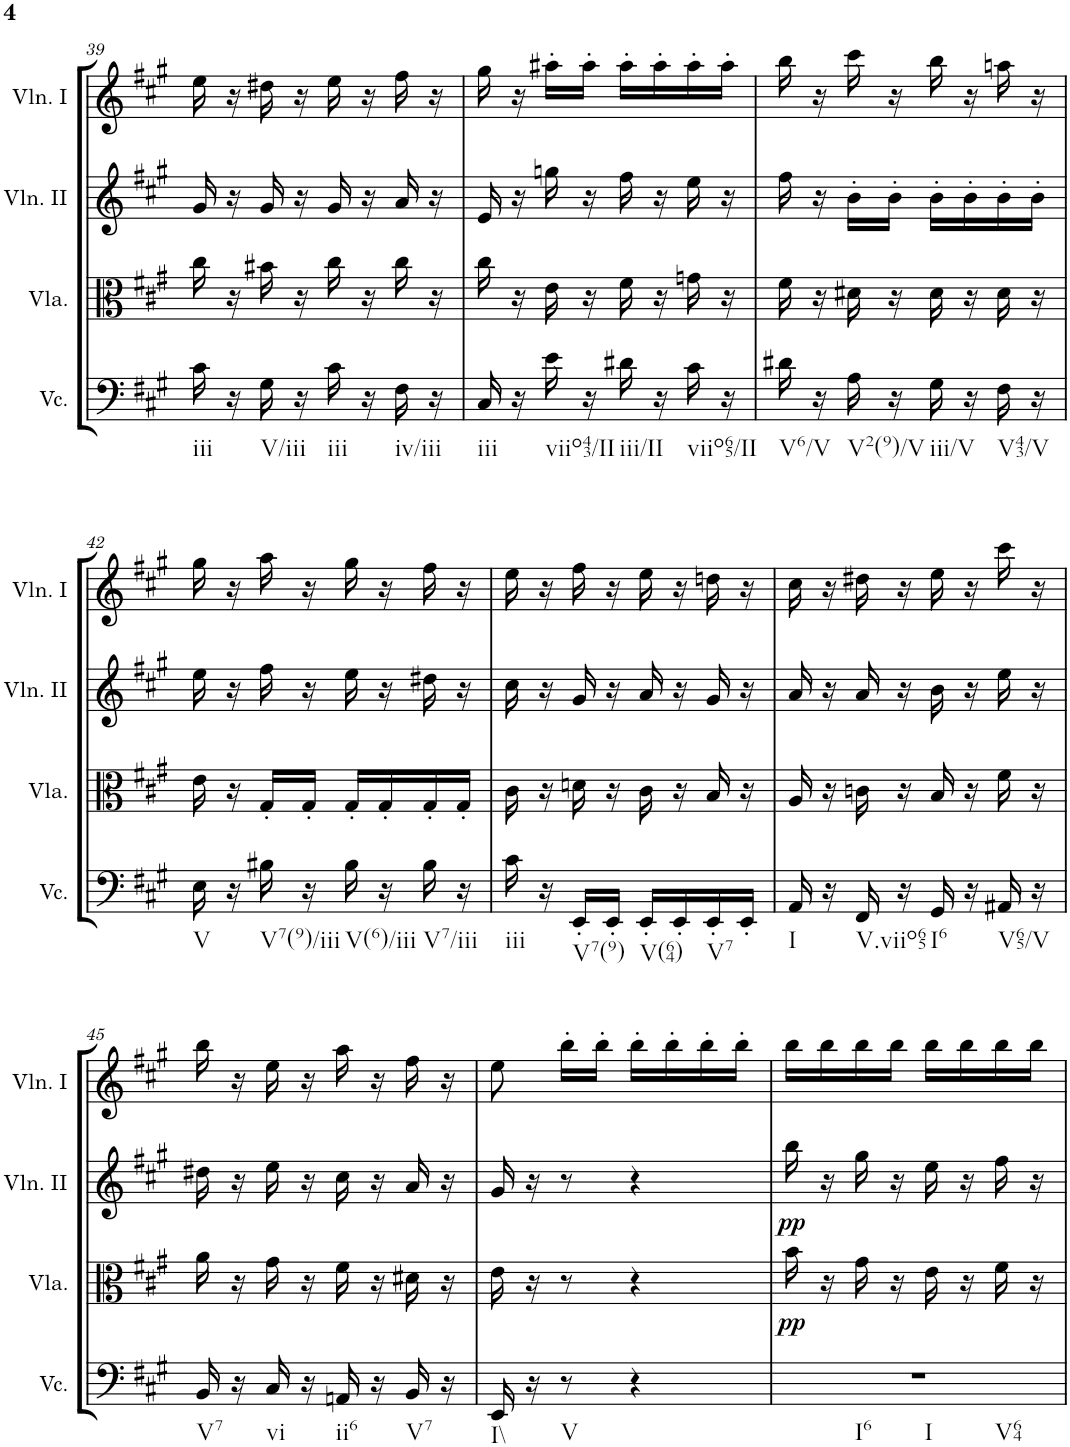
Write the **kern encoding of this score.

**kern	**kern	**dynam	**kern	**dynam	**kern
*part4	*part3	*part3	*part2	*part2	*part1
*staff4	*staff3	*staff3	*staff2	*staff2	*staff1
*I"Violoncello	*I"Viola	*	*I"Violino II	*	*I"Violino I
*I'Vc.	*I'Vla.	*	*I'Vln. II	*	*I'Vln. I
!!LO:PB:g=z
*clefF4	*clefC3	*	*clefG2	*	*clefG2
*k[f#c#g#]	*k[f#c#g#]	*	*k[f#c#g#]	*	*k[f#c#g#]
*A:	*A:	*	*A:	*	*A:
*M2/4	*M2/4	*	*M2/4	*	*M2/4
=39	=39	=39	=39	=39	=39
!LO:TX:b:t=iii	!	!	!	!	!
16c#\	16cc#\	.	16g#/	.	16ee\
16r	16r	.	16r	.	16r
!LO:TX:b:t=V/iii	!	!	!	!	!
16G#\	16b#X\	.	16g#/	.	16dd#X\
16r	16r	.	16r	.	16r
!LO:TX:b:t=iii	!	!	!	!	!
16c#\	16cc#\	.	16g#/	.	16ee\
16r	16r	.	16r	.	16r
!LO:TX:b:t=iv/iii	!	!	!	!	!
16F#\	16cc#\	.	16a/	.	16ff#\
16r	16r	.	16r	.	16r
=40	=40	=40	=40	=40	=40
!LO:TX:b:t=iii	!	!	!	!	!
16C#/	16cc#\	.	16e/	.	16gg#\
16r	16r	.	16r	.	16r
!LO:TX:b:t=viio43/II	!	!	!	!	!
16e\	16e\	.	16ggn\	.	16aa#X'\LL
16r	16r	.	16r	.	16aa#'\JJ
!LO:TX:b:t=iii/II	!	!	!	!	!
16d#X\	16f#\	.	16ff#\	.	16aa#'\LL
16r	16r	.	16r	.	16aa#'\
!LO:TX:b:t=viio65/II	!	!	!	!	!
16c#\	16gn\	.	16ee\	.	16aa#'\
16r	16r	.	16r	.	16aa#'\JJ
=41	=41	=41	=41	=41	=41
!LO:TX:b:t=V6/V	!	!	!	!	!
16d#X\	16f#\	.	16ff#\	.	16bb\
16r	16r	.	16r	.	16r
!LO:TX:b:t=V2(9)/V	!	!	!	!	!
16A\	16d#X\	.	16b'\LL	.	16ccc#\
16r	16r	.	16b'\JJ	.	16r
!LO:TX:b:t=iii/V	!	!	!	!	!
16G#\	16d#\	.	16b'\LL	.	16bb\
16r	16r	.	16b'\	.	16r
!LO:TX:b:t=V43/V	!	!	!	!	!
16F#\	16d#\	.	16b'\	.	16aan\
16r	16r	.	16b'\JJ	.	16r
!!LO:LB:g=z
=42	=42	=42	=42	=42	=42
!LO:TX:b:t=V	!	!	!	!	!
16E\	16e\	.	16ee\	.	16gg#\
16r	16r	.	16r	.	16r
!LO:TX:b:t=V7(9)/iii	!	!	!	!	!
16B#X\	16G#'/LL	.	16ff#\	.	16aa\
16r	16G#'/JJ	.	16r	.	16r
!LO:TX:b:t=V(6)/iii	!	!	!	!	!
16B#\	16G#'/LL	.	16ee\	.	16gg#\
16r	16G#'/	.	16r	.	16r
!LO:TX:b:t=V7/iii	!	!	!	!	!
16B#\	16G#'/	.	16dd#X\	.	16ff#\
16r	16G#'/JJ	.	16r	.	16r
=43	=43	=43	=43	=43	=43
!LO:TX:b:t=iii	!	!	!	!	!
16c#\	16c#\	.	16cc#\	.	16ee\
16r	16r	.	16r	.	16r
!LO:TX:b:t=V7(9)	!	!	!	!	!
16EE'/LL	16dn\	.	16g#/	.	16ff#\
16EE'/JJ	16r	.	16r	.	16r
!LO:TX:b:t=V(64)	!	!	!	!	!
16EE'/LL	16c#\	.	16a/	.	16ee\
16EE'/	16r	.	16r	.	16r
!LO:TX:b:t=V7	!	!	!	!	!
16EE'/	16B/	.	16g#/	.	16ddn\
16EE'/JJ	16r	.	16r	.	16r
=44	=44	=44	=44	=44	=44
!LO:TX:b:t=I	!	!	!	!	!
16AA/	16A/	.	16a/	.	16cc#\
16r	16r	.	16r	.	16r
!LO:TX:b:t=V.viio65	!	!	!	!	!
16FF#/	16cn\	.	16a/	.	16dd#X\
16r	16r	.	16r	.	16r
!LO:TX:b:t=I6	!	!	!	!	!
16GG#/	16B/	.	16b\	.	16ee\
16r	16r	.	16r	.	16r
!LO:TX:b:t=V65/V	!	!	!	!	!
16AA#X/	16f#\	.	16ee\	.	16ccc#\
16r	16r	.	16r	.	16r
!!LO:LB:g=z
=45	=45	=45	=45	=45	=45
!LO:TX:b:t=V7	!	!	!	!	!
16BB/	16a\	.	16dd#X\	.	16bb\
16r	16r	.	16r	.	16r
!LO:TX:b:t=vi	!	!	!	!	!
16C#/	16g#\	.	16ee\	.	16ee\
16r	16r	.	16r	.	16r
!LO:TX:b:t=ii6	!	!	!	!	!
16AAn/	16f#\	.	16cc#\	.	16aa\
16r	16r	.	16r	.	16r
!LO:TX:b:t=V7	!	!	!	!	!
16BB/	16d#X\	.	16a/	.	16ff#\
16r	16r	.	16r	.	16r
=46	=46	=46	=46	=46	=46
!LO:TX:b:t=I\\	!	!	!	!	!
16EE/	16e\	.	16g#/	.	8ee\
16r	16r	.	16r	.	.
!LO:TX:b:t=V	!	!	!	!	!
8r	8r	.	8r	.	16bb'\LL
.	.	.	.	.	16bb'\JJ
4r	4r	.	4r	.	16bb'\LL
.	.	.	.	.	16bb'\
.	.	.	.	.	16bb'\
.	.	.	.	.	16bb'\JJ
=47	=47	=47	=47	=47	=47
!LO:TX:b:t=I6	!	!	!	!	!
!LO:TX:b:t=I	!	!	!	!	!
!LO:TX:b:t=V64	!	!	!	!	!
!	!	!LO:DY:b	!	!LO:DY:b	!
2r	16b\	pp	16bb\	pp	16bb\LL
.	16r	.	16r	.	16bb\
.	16g#\	.	16gg#\	.	16bb\
.	16r	.	16r	.	16bb\JJ
.	16e\	.	16ee\	.	16bb\LL
.	16r	.	16r	.	16bb\
.	16f#\	.	16ff#\	.	16bb\
.	16r	.	16r	.	16bb\JJ
=	=	=	=	=	=
*-	*-	*-	*-	*-	*-
